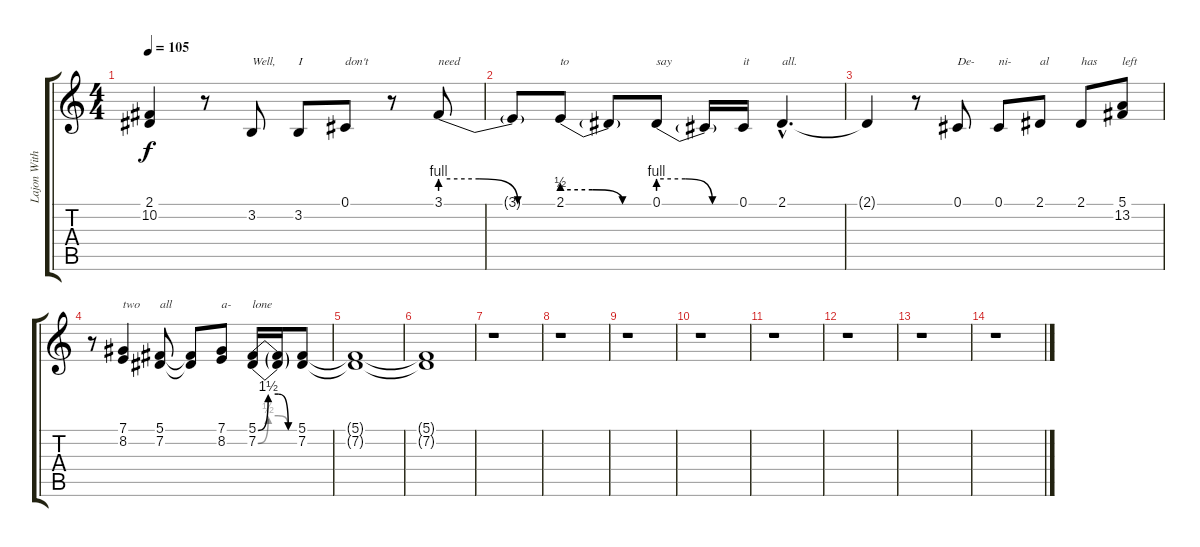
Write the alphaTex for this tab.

\track ("Lajon Witherspoon - Vocals" "Lajon With") {instrument lead2sawtooth}
\staff {score tabs}
\tuning (Db4 Ab3 E3 B2 Gb2 Db2) {hide}
\ts (4 4)
\tempo 105
\clef g2
\ks c
(2.1{t} 10.2{t}).4{dy f} r.8 3.2.8{txt "Well,"} 3.2.8{txt "I"} 0.1.8{txt "don't"} r.8 3.1{be (custom 0 4 20 4 40 0 60 0)}.8{txt "need"} |
3.1{t}.8 2.1{be (custom 0 2 20 2 40 0 60 0)}.8{txt "to"} 2.1{t}.8 0.1{be (custom 0 4 20 4 40 0 60 0)}.8{txt "say"} 0.1{t}.16 0.1.16{txt "it"} 2.1{hac}.4{d txt "all."} |
2.1{t}.4 r.8 0.1.8{txt "De-"} 0.1.8{txt "ni-"} 2.1.8{txt "al"} 2.1.8{txt "has"} (5.1 13.2).8{txt "left"} |
r.8 (7.1 8.2).4{txt "two"} (5.1 7.2).8{txt "all"} (5.1{t} 7.2{t}).8 (7.1 8.2).8{txt "a-"} (5.1{be (custom 0 0 15 6 30 6 45 0 60 0)} 7.2{be (custom 0 0 15 2 30 2 45 0 60 0)}).16{txt "lone"} (5.1{t} 7.2{t}).16 (5.1 7.2).8 |
(5.1{t} 7.2{t}).1 |
(5.1{t} 7.2{t}).1 |
r.1 |
r.1 |
r.1 |
r.1 |
r.1 |
r.1 |
r.1 |
r.1
